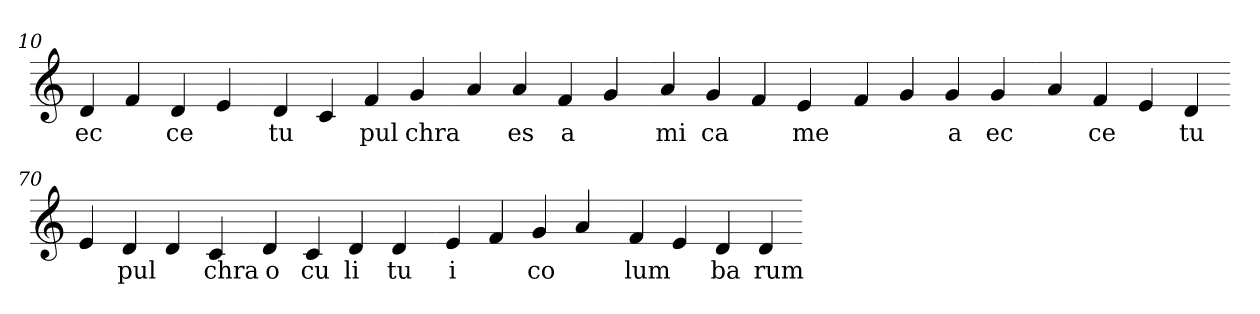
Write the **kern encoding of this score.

**kern	**text
*part1	*part1
*staff1	*staff1
*clefG2	*
=10.	=10.
4d	ec
4f	.
4d	ce
4e	.
=20.-	=20.-
4d	tu
4c	.
4f	pul
4g	chra
=30.-	=30.-
4a	.
4a	es
4f	a
4g	.
=40.-	=40.-
4a	mi
4g	ca
4f	.
4e	me
=50.-	=50.-
4f	.
4g	.
4g	a
4g	ec
=60.-	=60.-
4a	.
4f	ce
4e	.
4d	tu
=70.-	=70.-
4e	.
4d	pul
4d	.
4c	chra
=80.-	=80.-
4d	o
4c	cu
4d	li
4d	tu
=90.-	=90.-
4e	i
4f	.
4g	co
4a	.
=100.-	=100.-
4f	lum
4e	.
4d	ba
4d	rum
=-	=-
*-	*-
